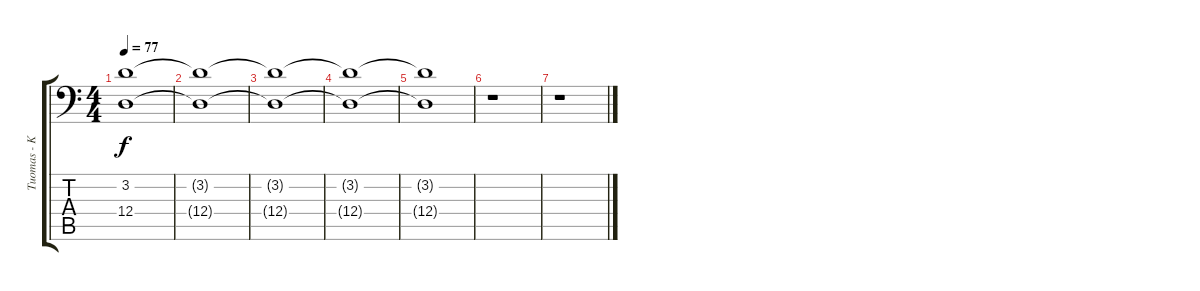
\track ("Tuomas - Keyboards" "Tuomas - K") {instrument stringensemble1}
\staff {score tabs}
\tuning (E4 B3 G3 D2 D1 D0) {hide}
\ts (4 4)
\tempo 77
\clef f4
\ks c
(3.2{t} 12.4{t}).1{dy f} |
(3.2{t} 12.4{t}).1 |
(3.2{t} 12.4{t}).1 |
(3.2{t} 12.4{t}).1 |
(3.2{t} 12.4{t}).1 |
r.1 |
r.1
